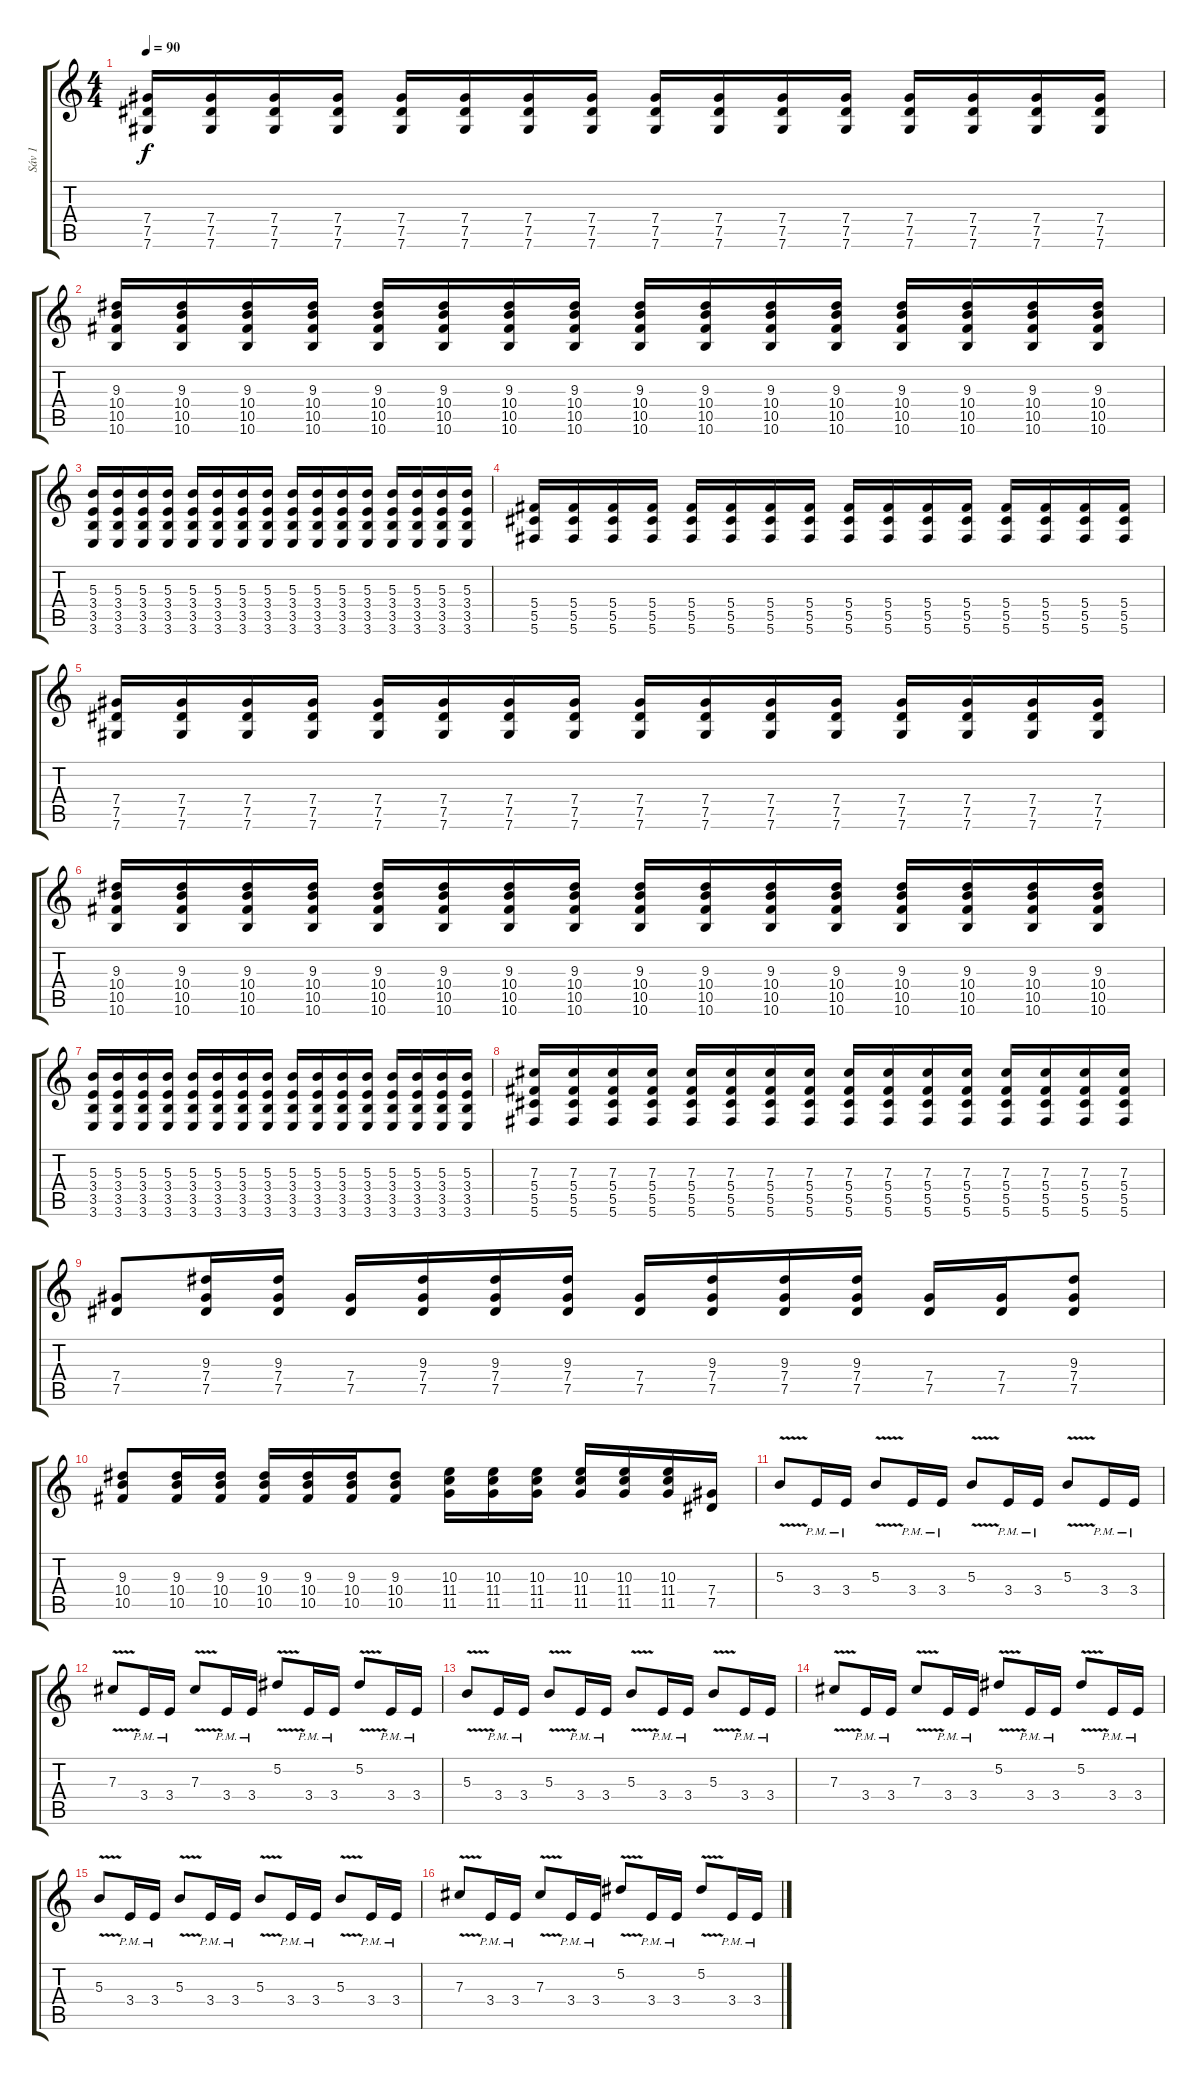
\track ("Sáv 1" "Sáv 1") {instrument distortionguitar}
\staff {score tabs}
\tuning (Eb4 Bb3 Gb3 Db3 Ab2 Db2) {hide}
\ts (4 4)
\tempo 90
\clef g2
\ks c
(7.4 7.5 7.6).16{dy f} (7.4 7.5 7.6).16 (7.4 7.5 7.6).16 (7.4 7.5 7.6).16 (7.4 7.5 7.6).16 (7.4 7.5 7.6).16 (7.4 7.5 7.6).16 (7.4 7.5 7.6).16 (7.4 7.5 7.6).16 (7.4 7.5 7.6).16 (7.4 7.5 7.6).16 (7.4 7.5 7.6).16 (7.4 7.5 7.6).16 (7.4 7.5 7.6).16 (7.4 7.5 7.6).16 (7.4 7.5 7.6).16 |
(9.3 10.4 10.5 10.6).16 (9.3 10.4 10.5 10.6).16 (9.3 10.4 10.5 10.6).16 (9.3 10.4 10.5 10.6).16 (9.3 10.4 10.5 10.6).16 (9.3 10.4 10.5 10.6).16 (9.3 10.4 10.5 10.6).16 (9.3 10.4 10.5 10.6).16 (9.3 10.4 10.5 10.6).16 (9.3 10.4 10.5 10.6).16 (9.3 10.4 10.5 10.6).16 (9.3 10.4 10.5 10.6).16 (9.3 10.4 10.5 10.6).16 (9.3 10.4 10.5 10.6).16 (9.3 10.4 10.5 10.6).16 (9.3 10.4 10.5 10.6).16 |
(5.3 3.4 3.5 3.6).16 (5.3 3.4 3.5 3.6).16 (5.3 3.4 3.5 3.6).16 (5.3 3.4 3.5 3.6).16 (5.3 3.4 3.5 3.6).16 (5.3 3.4 3.5 3.6).16 (5.3 3.4 3.5 3.6).16 (5.3 3.4 3.5 3.6).16 (5.3 3.4 3.5 3.6).16 (5.3 3.4 3.5 3.6).16 (5.3 3.4 3.5 3.6).16 (5.3 3.4 3.5 3.6).16 (5.3 3.4 3.5 3.6).16 (5.3 3.4 3.5 3.6).16 (5.3 3.4 3.5 3.6).16 (5.3 3.4 3.5 3.6).16 |
(5.4 5.5 5.6).16 (5.4 5.5 5.6).16 (5.4 5.5 5.6).16 (5.4 5.5 5.6).16 (5.4 5.5 5.6).16 (5.4 5.5 5.6).16 (5.4 5.5 5.6).16 (5.4 5.5 5.6).16 (5.4 5.5 5.6).16 (5.4 5.5 5.6).16 (5.4 5.5 5.6).16 (5.4 5.5 5.6).16 (5.4 5.5 5.6).16 (5.4 5.5 5.6).16 (5.4 5.5 5.6).16 (5.4 5.5 5.6).16 |
(7.4 7.5 7.6).16 (7.4 7.5 7.6).16 (7.4 7.5 7.6).16 (7.4 7.5 7.6).16 (7.4 7.5 7.6).16 (7.4 7.5 7.6).16 (7.4 7.5 7.6).16 (7.4 7.5 7.6).16 (7.4 7.5 7.6).16 (7.4 7.5 7.6).16 (7.4 7.5 7.6).16 (7.4 7.5 7.6).16 (7.4 7.5 7.6).16 (7.4 7.5 7.6).16 (7.4 7.5 7.6).16 (7.4 7.5 7.6).16 |
(9.3 10.4 10.5 10.6).16 (9.3 10.4 10.5 10.6).16 (9.3 10.4 10.5 10.6).16 (9.3 10.4 10.5 10.6).16 (9.3 10.4 10.5 10.6).16 (9.3 10.4 10.5 10.6).16 (9.3 10.4 10.5 10.6).16 (9.3 10.4 10.5 10.6).16 (9.3 10.4 10.5 10.6).16 (9.3 10.4 10.5 10.6).16 (9.3 10.4 10.5 10.6).16 (9.3 10.4 10.5 10.6).16 (9.3 10.4 10.5 10.6).16 (9.3 10.4 10.5 10.6).16 (9.3 10.4 10.5 10.6).16 (9.3 10.4 10.5 10.6).16 |
(5.3 3.4 3.5 3.6).16 (5.3 3.4 3.5 3.6).16 (5.3 3.4 3.5 3.6).16 (5.3 3.4 3.5 3.6).16 (5.3 3.4 3.5 3.6).16 (5.3 3.4 3.5 3.6).16 (5.3 3.4 3.5 3.6).16 (5.3 3.4 3.5 3.6).16 (5.3 3.4 3.5 3.6).16 (5.3 3.4 3.5 3.6).16 (5.3 3.4 3.5 3.6).16 (5.3 3.4 3.5 3.6).16 (5.3 3.4 3.5 3.6).16 (5.3 3.4 3.5 3.6).16 (5.3 3.4 3.5 3.6).16 (5.3 3.4 3.5 3.6).16 |
(7.3 5.4 5.5 5.6).16 (7.3 5.4 5.5 5.6).16 (7.3 5.4 5.5 5.6).16 (7.3 5.4 5.5 5.6).16 (7.3 5.4 5.5 5.6).16 (7.3 5.4 5.5 5.6).16 (7.3 5.4 5.5 5.6).16 (7.3 5.4 5.5 5.6).16 (7.3 5.4 5.5 5.6).16 (7.3 5.4 5.5 5.6).16 (7.3 5.4 5.5 5.6).16 (7.3 5.4 5.5 5.6).16 (7.3 5.4 5.5 5.6).16 (7.3 5.4 5.5 5.6).16 (7.3 5.4 5.5 5.6).16 (7.3 5.4 5.5 5.6).16 |
(7.4 7.5).8 (9.3 7.4 7.5).16 (9.3 7.4 7.5).16 (7.4 7.5).16 (9.3 7.4 7.5).16 (9.3 7.4 7.5).16 (9.3 7.4 7.5).16 (7.4 7.5).16 (9.3 7.4 7.5).16 (9.3 7.4 7.5).16 (9.3 7.4 7.5).16 (7.4 7.5).16 (7.4 7.5).16 (9.3 7.4 7.5).8 |
(9.3 10.4 10.5).8 (9.3 10.4 10.5).16 (9.3 10.4 10.5).16 (9.3 10.4 10.5).16 (9.3 10.4 10.5).16 (9.3 10.4 10.5).16 (9.3 10.4 10.5).8 (10.3 11.4 11.5).16 (10.3 11.4 11.5).16 (10.3 11.4 11.5).16 (10.3 11.4 11.5).16 (10.3 11.4 11.5).16 (10.3 11.4 11.5).16 (7.4 7.5).16 |
5.3{v}.8 3.4{pm}.16 3.4{pm}.16 5.3{v}.8 3.4{pm}.16 3.4{pm}.16 5.3{v}.8 3.4{pm}.16 3.4{pm}.16 5.3{v}.8 3.4{pm}.16 3.4{pm}.16 |
7.3{v}.8 3.4{pm}.16 3.4{pm}.16 7.3{v}.8 3.4{pm}.16 3.4{pm}.16 5.2{v}.8 3.4{pm}.16 3.4{pm}.16 5.2{v}.8 3.4{pm}.16 3.4{pm}.16 |
5.3{v}.8 3.4{pm}.16 3.4{pm}.16 5.3{v}.8 3.4{pm}.16 3.4{pm}.16 5.3{v}.8 3.4{pm}.16 3.4{pm}.16 5.3{v}.8 3.4{pm}.16 3.4{pm}.16 |
7.3{v}.8 3.4{pm}.16 3.4{pm}.16 7.3{v}.8 3.4{pm}.16 3.4{pm}.16 5.2{v}.8 3.4{pm}.16 3.4{pm}.16 5.2{v}.8 3.4{pm}.16 3.4{pm}.16 |
5.3{v}.8 3.4{pm}.16 3.4{pm}.16 5.3{v}.8 3.4{pm}.16 3.4{pm}.16 5.3{v}.8 3.4{pm}.16 3.4{pm}.16 5.3{v}.8 3.4{pm}.16 3.4{pm}.16 |
7.3{v}.8 3.4{pm}.16 3.4{pm}.16 7.3{v}.8 3.4{pm}.16 3.4{pm}.16 5.2{v}.8 3.4{pm}.16 3.4{pm}.16 5.2{v}.8 3.4{pm}.16 3.4{pm}.16
